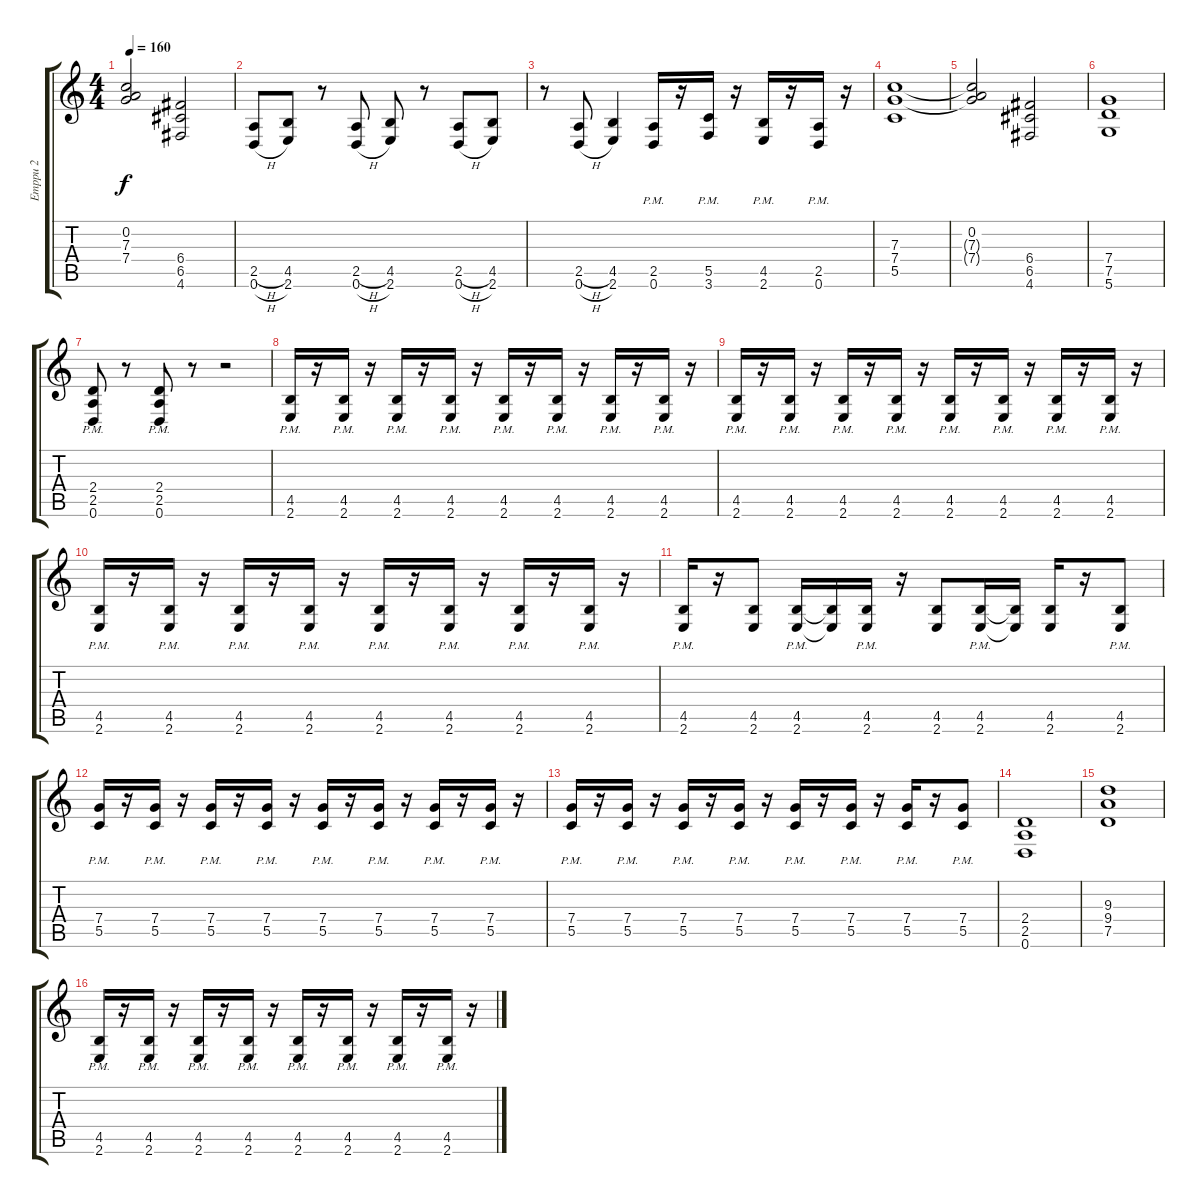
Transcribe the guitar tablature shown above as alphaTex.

\track ("Emppu 2" "Emppu 2") {instrument distortionguitar}
\staff {score tabs}
\tuning (D4 A3 F3 C3 G2 D2) {hide}
\ts (4 4)
\tempo 160
\clef g2
\ks c
(0.2 7.3{t} 7.4{t}).2{dy f} (6.4 6.5 4.6).2 |
(2.5{h} 0.6{h}).8 (4.5 2.6).8 r.8 (2.5{h} 0.6{h}).8 (4.5 2.6).8 r.8 (2.5{h} 0.6{h}).8 (4.5 2.6).8 |
r.8 (2.5{h} 0.6{h}).8 (4.5 2.6).4 (2.5{pm} 0.6{pm}).16 r.16 (5.5 3.6{pm}).16 r.16 (4.5{pm} 2.6{pm}).16 r.16 (2.5{pm} 0.6{pm}).16 r.16 |
(7.3 7.4 5.5).1 |
(0.2 7.3{t} 7.4{t}).2 (6.4 6.5 4.6).2 |
(7.4 7.5 5.6).1 |
(2.4{pm} 2.5{pm} 0.6{pm}).8 r.8 (2.4{pm} 2.5{pm} 0.6{pm}).8 r.8 r.2 |
(4.5{pm} 2.6{pm}).16 r.16 (4.5{pm} 2.6{pm}).16 r.16 (4.5{pm} 2.6{pm}).16 r.16 (4.5{pm} 2.6{pm}).16 r.16 (4.5{pm} 2.6{pm}).16 r.16 (4.5{pm} 2.6{pm}).16 r.16 (4.5{pm} 2.6{pm}).16 r.16 (4.5{pm} 2.6{pm}).16 r.16 |
(4.5{pm} 2.6{pm}).16 r.16 (4.5{pm} 2.6{pm}).16 r.16 (4.5{pm} 2.6{pm}).16 r.16 (4.5{pm} 2.6{pm}).16 r.16 (4.5{pm} 2.6{pm}).16 r.16 (4.5{pm} 2.6{pm}).16 r.16 (4.5{pm} 2.6{pm}).16 r.16 (4.5{pm} 2.6{pm}).16 r.16 |
(4.5{pm} 2.6{pm}).16 r.16 (4.5{pm} 2.6{pm}).16 r.16 (4.5{pm} 2.6{pm}).16 r.16 (4.5{pm} 2.6{pm}).16 r.16 (4.5{pm} 2.6{pm}).16 r.16 (4.5{pm} 2.6{pm}).16 r.16 (4.5{pm} 2.6{pm}).16 r.16 (4.5{pm} 2.6{pm}).16 r.16 |
(4.5{pm} 2.6{pm}).16 r.16 (4.5 2.6).8 (4.5{pm} 2.6{pm}).16 (4.5{t} 2.6{t}).16 (4.5{pm} 2.6{pm}).16 r.16 (4.5 2.6).8 (4.5{pm} 2.6{pm}).16 (4.5{t} 2.6{t}).16 (4.5 2.6).16 r.16 (4.5 2.6{pm}).8 |
(7.4{pm} 5.5).16 r.16 (7.4{pm} 5.5).16 r.16 (7.4{pm} 5.5).16 r.16 (7.4{pm} 5.5).16 r.16 (7.4{pm} 5.5).16 r.16 (7.4{pm} 5.5).16 r.16 (7.4{pm} 5.5).16 r.16 (7.4{pm} 5.5).16 r.16 |
(7.4{pm} 5.5).16 r.16 (7.4{pm} 5.5).16 r.16 (7.4{pm} 5.5).16 r.16 (7.4{pm} 5.5).16 r.16 (7.4{pm} 5.5).16 r.16 (7.4{pm} 5.5).16 r.16 (7.4{pm} 5.5).16 r.16 (7.4{pm} 5.5).8 |
(2.4 2.5 0.6).1 |
(9.3 9.4 7.5).1 |
(4.5{pm} 2.6{pm}).16 r.16 (4.5{pm} 2.6{pm}).16 r.16 (4.5{pm} 2.6{pm}).16 r.16 (4.5{pm} 2.6{pm}).16 r.16 (4.5{pm} 2.6{pm}).16 r.16 (4.5{pm} 2.6{pm}).16 r.16 (4.5{pm} 2.6{pm}).16 r.16 (4.5{pm} 2.6{pm}).16 r.16
